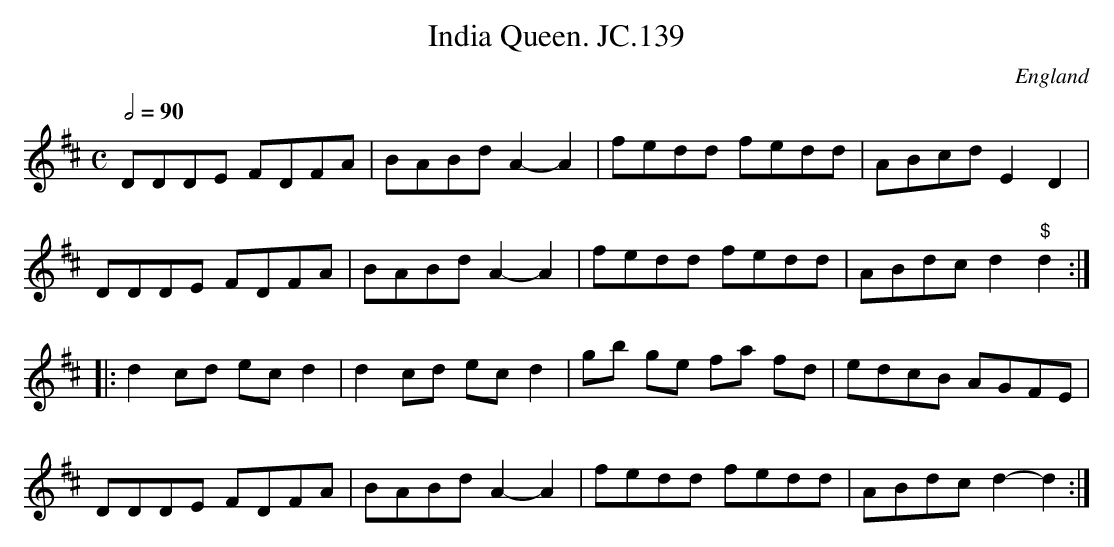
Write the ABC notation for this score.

X:1
T:India Queen. JC.139
O:England
M:C
L:1/8
Q:2/4=90
K:D major
DDDE FDFA|\
BABdA2-A2|fedd fedd|ABcdE2D2|!
DDDE FDFA|BABdA2-A2|fedd fedd|ABdcd2"$"d2:||:!
d2cd ecd2|d2cd ecd2|gb ge fa fd|edcB AGFE|!
DDDE FDFA|BABdA2-A2|fedd fedd|ABdcd2-d2:|
